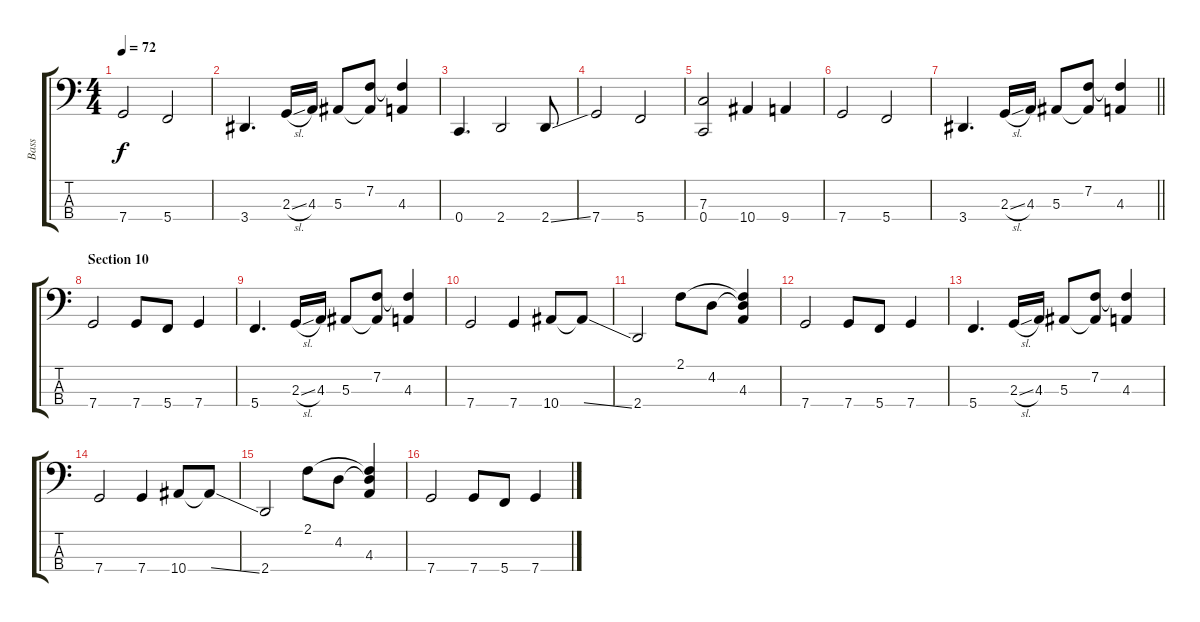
\track ("Bass" "Bass") {instrument electricbassfinger}
\staff {score tabs}
\tuning (Eb2 Bb1 F1 C1) {hide}
\ts (4 4)
\tempo 72
\clef f4
\ks c
7.4.2{dy f} 5.4.2 |
3.4.4{d} 2.3{sl}.16 4.3.16 5.3.8 (7.2 5.3{t}).8 (7.2{t} 4.3).4 |
0.4.4{d} 2.4.2 2.4{ss}.8 |
7.4.2 5.4.2 |
(7.3 0.4).2 10.4.4 9.4.4 |
7.4.2 5.4.2 |
\barLineRight lightlight
3.4.4{d} 2.3{sl}.16 4.3.16 5.3.8 (7.2 5.3{t}).8 (7.2{t} 4.3).4 |
\section ("" "Section 10")
7.4.2 7.4.8 5.4.8 7.4.4 |
5.4.4{d} 2.3{sl}.16 4.3.16 5.3.8 (7.2 5.3{t}).8 (7.2{t} 4.3).4 |
7.4.2 7.4.4 10.4.8 10.4{ss t}.8 |
2.4.2 2.1.8 4.2.8 (2.1{t} 4.2{t} 4.3).4 |
7.4.2 7.4.8 5.4.8 7.4.4 |
5.4.4{d} 2.3{sl}.16 4.3.16 5.3.8 (7.2 5.3{t}).8 (7.2{t} 4.3).4 |
7.4.2 7.4.4 10.4.8 10.4{ss t}.8 |
2.4.2 2.1.8 4.2.8 (2.1{t} 4.2{t} 4.3).4 |
7.4.2 7.4.8 5.4.8 7.4.4
